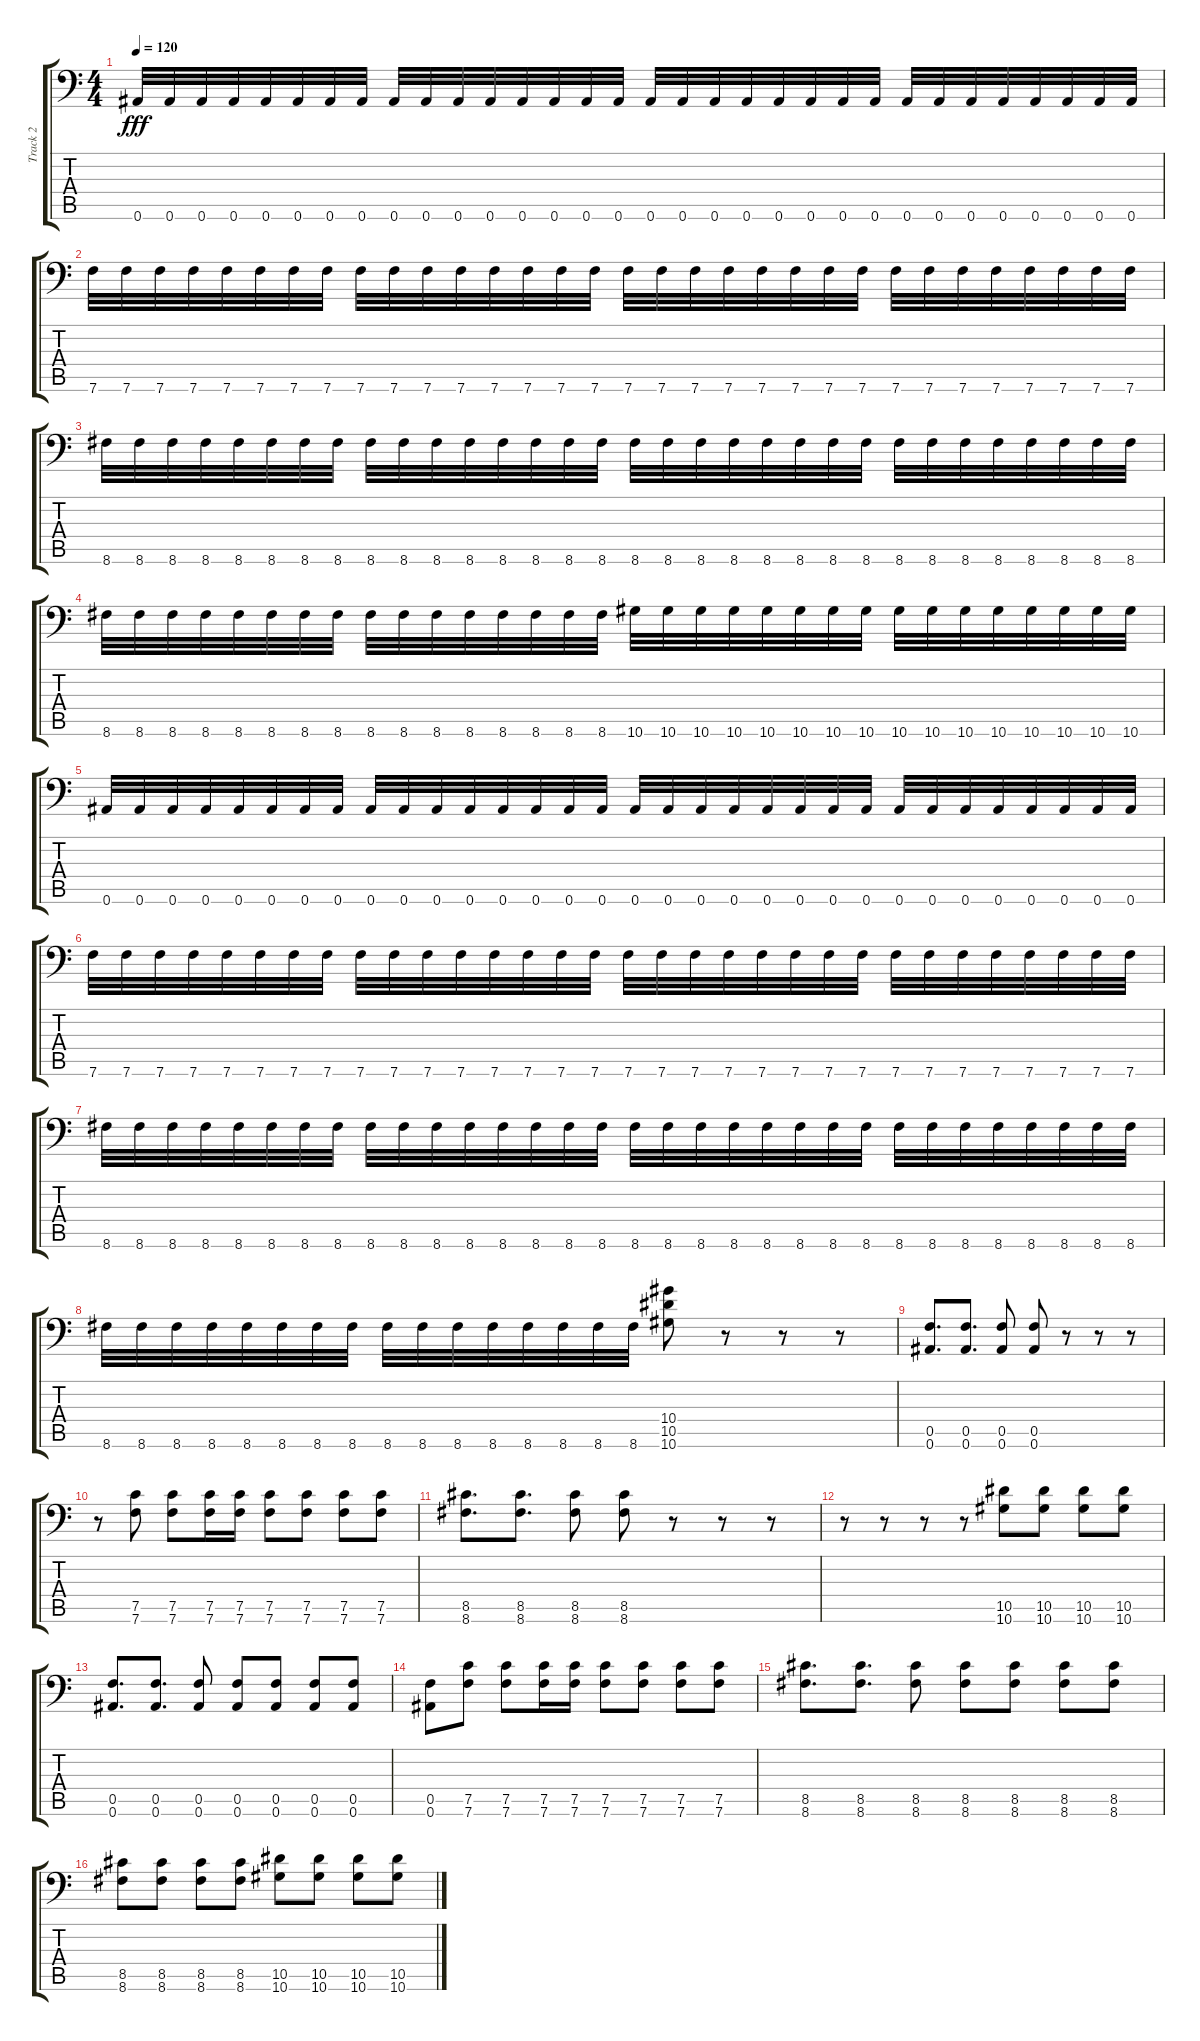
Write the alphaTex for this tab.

\track ("Track 2" "Track 2") {instrument distortionguitar}
\staff {score tabs}
\tuning (C4 G3 Eb3 Bb2 F2 Bb1) {hide}
\ts (4 4)
\tempo 120
\clef f4
\ks c
0.6.32{dy fff} 0.6.32 0.6.32 0.6.32 0.6.32 0.6.32 0.6.32 0.6.32 0.6.32 0.6.32 0.6.32 0.6.32 0.6.32 0.6.32 0.6.32 0.6.32 0.6.32 0.6.32 0.6.32 0.6.32 0.6.32 0.6.32 0.6.32 0.6.32 0.6.32 0.6.32 0.6.32 0.6.32 0.6.32 0.6.32 0.6.32 0.6.32 |
7.6.32 7.6.32 7.6.32 7.6.32 7.6.32 7.6.32 7.6.32 7.6.32 7.6.32 7.6.32 7.6.32 7.6.32 7.6.32 7.6.32 7.6.32 7.6.32 7.6.32 7.6.32 7.6.32 7.6.32 7.6.32 7.6.32 7.6.32 7.6.32 7.6.32 7.6.32 7.6.32 7.6.32 7.6.32 7.6.32 7.6.32 7.6.32 |
8.6.32 8.6.32 8.6.32 8.6.32 8.6.32 8.6.32 8.6.32 8.6.32 8.6.32 8.6.32 8.6.32 8.6.32 8.6.32 8.6.32 8.6.32 8.6.32 8.6.32 8.6.32 8.6.32 8.6.32 8.6.32 8.6.32 8.6.32 8.6.32 8.6.32 8.6.32 8.6.32 8.6.32 8.6.32 8.6.32 8.6.32 8.6.32 |
8.6.32 8.6.32 8.6.32 8.6.32 8.6.32 8.6.32 8.6.32 8.6.32 8.6.32 8.6.32 8.6.32 8.6.32 8.6.32 8.6.32 8.6.32 8.6.32 10.6.32 10.6.32 10.6.32 10.6.32 10.6.32 10.6.32 10.6.32 10.6.32 10.6.32 10.6.32 10.6.32 10.6.32 10.6.32 10.6.32 10.6.32 10.6.32 |
0.6.32 0.6.32 0.6.32 0.6.32 0.6.32 0.6.32 0.6.32 0.6.32 0.6.32 0.6.32 0.6.32 0.6.32 0.6.32 0.6.32 0.6.32 0.6.32 0.6.32 0.6.32 0.6.32 0.6.32 0.6.32 0.6.32 0.6.32 0.6.32 0.6.32 0.6.32 0.6.32 0.6.32 0.6.32 0.6.32 0.6.32 0.6.32 |
7.6.32 7.6.32 7.6.32 7.6.32 7.6.32 7.6.32 7.6.32 7.6.32 7.6.32 7.6.32 7.6.32 7.6.32 7.6.32 7.6.32 7.6.32 7.6.32 7.6.32 7.6.32 7.6.32 7.6.32 7.6.32 7.6.32 7.6.32 7.6.32 7.6.32 7.6.32 7.6.32 7.6.32 7.6.32 7.6.32 7.6.32 7.6.32 |
8.6.32 8.6.32 8.6.32 8.6.32 8.6.32 8.6.32 8.6.32 8.6.32 8.6.32 8.6.32 8.6.32 8.6.32 8.6.32 8.6.32 8.6.32 8.6.32 8.6.32 8.6.32 8.6.32 8.6.32 8.6.32 8.6.32 8.6.32 8.6.32 8.6.32 8.6.32 8.6.32 8.6.32 8.6.32 8.6.32 8.6.32 8.6.32 |
8.6.32 8.6.32 8.6.32 8.6.32 8.6.32 8.6.32 8.6.32 8.6.32 8.6.32 8.6.32 8.6.32 8.6.32 8.6.32 8.6.32 8.6.32 8.6.32 (10.4 10.5 10.6).8 r.8 r.8 r.8 |
(0.5 0.6).8{d} (0.5 0.6).8{d} (0.5 0.6).8 (0.5 0.6).8 r.8 r.8 r.8 |
r.8 (7.5 7.6).8 (7.5 7.6).8 (7.5 7.6).16 (7.5 7.6).16 (7.5 7.6).8 (7.5 7.6).8 (7.5 7.6).8 (7.5 7.6).8 |
(8.5 8.6).8{d} (8.5 8.6).8{d} (8.5 8.6).8 (8.5 8.6).8 r.8 r.8 r.8 |
r.8 r.8 r.8 r.8 (10.5 10.6).8 (10.5 10.6).8 (10.5 10.6).8 (10.5 10.6).8 |
(0.5 0.6).8{d} (0.5 0.6).8{d} (0.5 0.6).8 (0.5 0.6).8 (0.5 0.6).8 (0.5 0.6).8 (0.5 0.6).8 |
(0.5 0.6).8 (7.5 7.6).8 (7.5 7.6).8 (7.5 7.6).16 (7.5 7.6).16 (7.5 7.6).8 (7.5 7.6).8 (7.5 7.6).8 (7.5 7.6).8 |
(8.5 8.6).8{d} (8.5 8.6).8{d} (8.5 8.6).8 (8.5 8.6).8 (8.5 8.6).8 (8.5 8.6).8 (8.5 8.6).8 |
(8.5 8.6).8 (8.5 8.6).8 (8.5 8.6).8 (8.5 8.6).8 (10.5 10.6).8 (10.5 10.6).8 (10.5 10.6).8 (10.5 10.6).8
